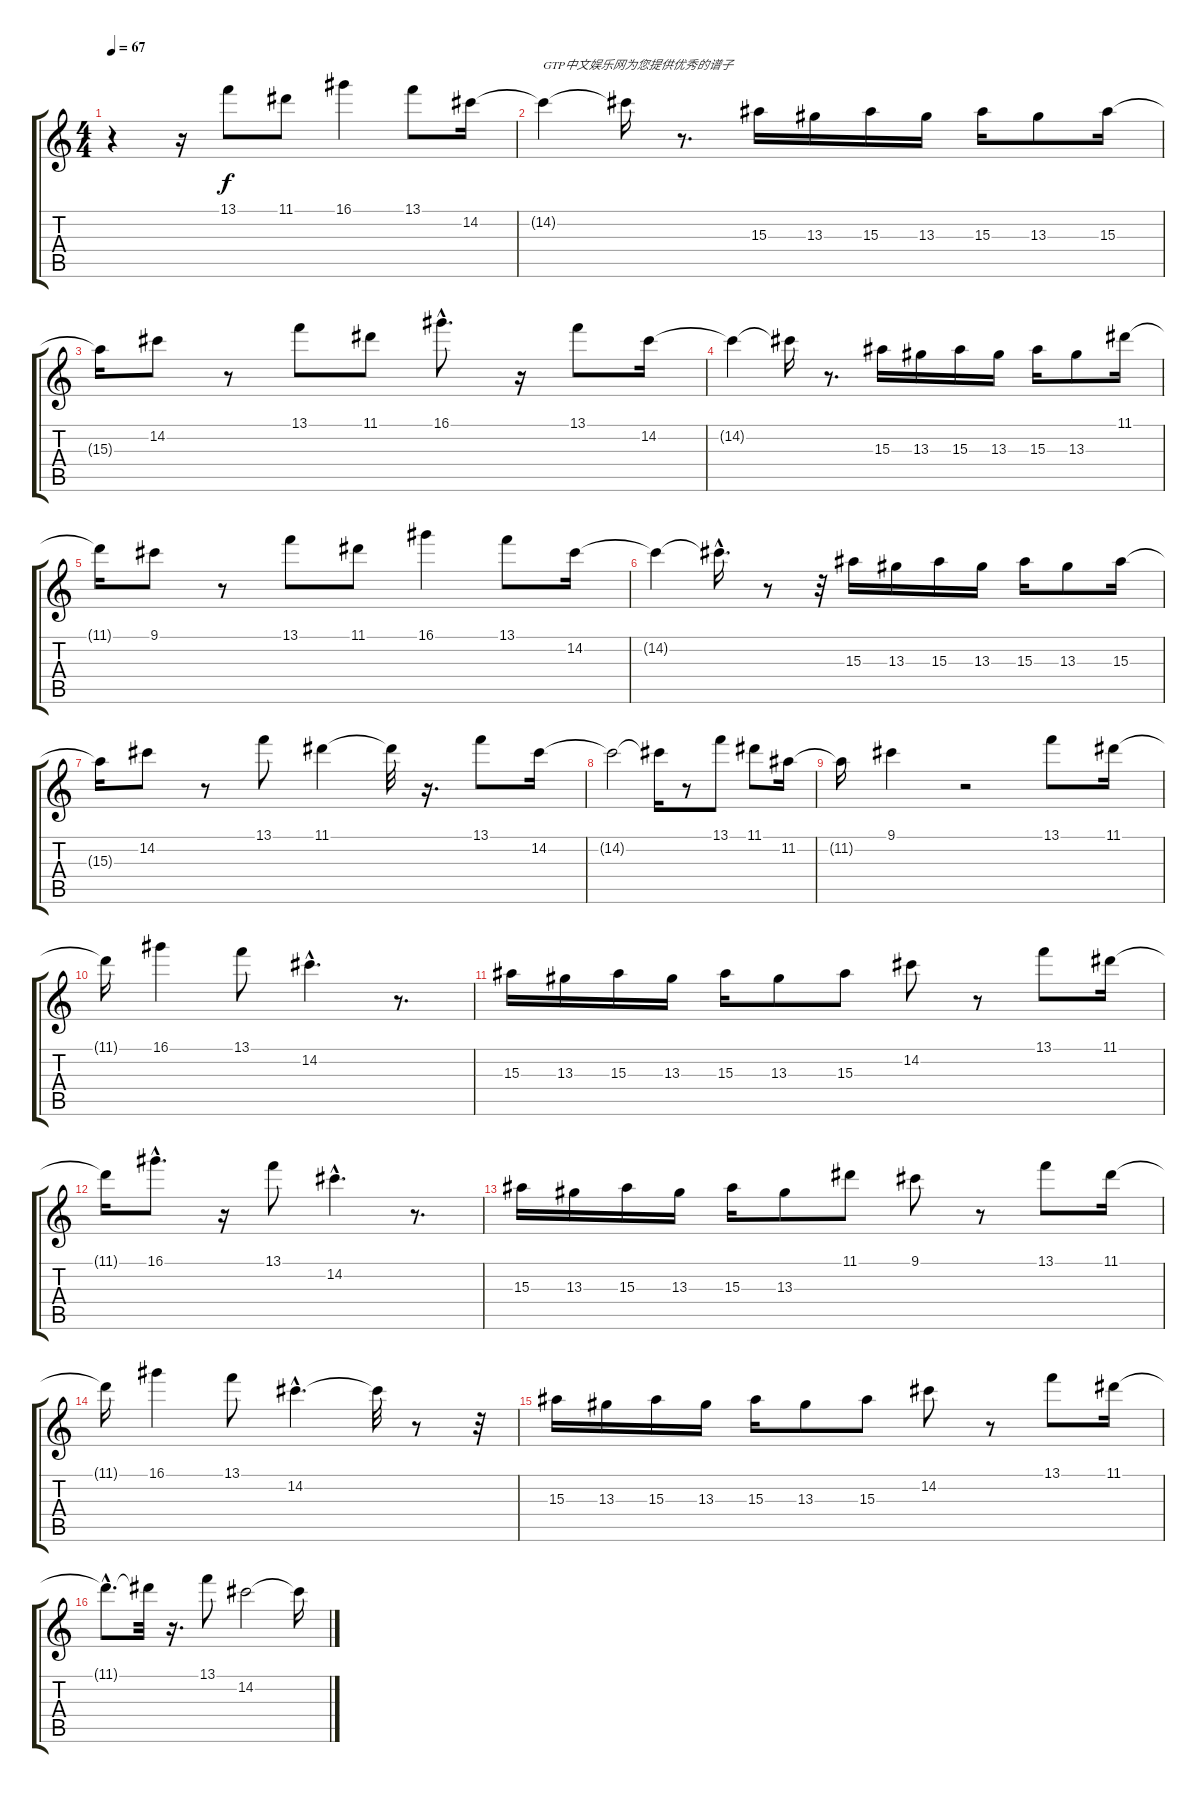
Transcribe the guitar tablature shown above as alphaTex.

\track "" {instrument overdrivenguitar}
\staff {score tabs}
\tuning (E4 B3 G3 D3 A2 E2) {hide}
\ts (4 4)
\tempo 67
\clef g2
\ks c
r.4{dy f instrument overdrivenguitar} r.16 13.1.8 11.1.8 16.1.4 13.1.8 14.2.16 |
14.2{t}.4{txt "GTP中文娱乐网为您提供优秀的谱子"} 14.2{t}.16 r.8{d} 15.3.16 13.3.16 15.3.16 13.3.16 15.3.16 13.3.8 15.3.16 |
15.3{t}.16 14.2.8 r.8 13.1.8 11.1.8 16.1{hac}.8{d} r.16 13.1.8 14.2.16 |
14.2{t}.4 14.2{t}.16 r.8{d} 15.3.16 13.3.16 15.3.16 13.3.16 15.3.16 13.3.8 11.1.16 |
11.1{t}.16 9.1.8 r.8 13.1.8 11.1.8 16.1.4 13.1.8 14.2.16 |
14.2{t}.4 14.2{hac t}.16{d} r.8 r.32 15.3.16 13.3.16 15.3.16 13.3.16 15.3.16 13.3.8 15.3.16 |
15.3{t}.16 14.2.8 r.8 13.1.8 11.1.4 11.1{t}.32 r.16{d} 13.1.8 14.2.16 |
14.2{t}.2 14.2{t}.16 r.8 13.1.8 11.1.8 11.2.16 |
11.2{t}.16 9.1.4 r.2 13.1.8 11.1.16 |
11.1{t}.16 16.1.4 13.1.8 14.2{hac}.4{d} r.8{d} |
15.3.16 13.3.16 15.3.16 13.3.16 15.3.16 13.3.8 15.3.8 14.2.8 r.8 13.1.8 11.1.16 |
11.1{t}.16 16.1{hac}.8{d} r.16 13.1.8 14.2{hac}.4{d} r.8{d} |
15.3.16 13.3.16 15.3.16 13.3.16 15.3.16 13.3.8 11.1.8 9.1.8 r.8 13.1.8 11.1.16 |
11.1{t}.16 16.1.4 13.1.8 14.2{hac}.4{d} 14.2{t}.32 r.8 r.32 |
15.3.16 13.3.16 15.3.16 13.3.16 15.3.16 13.3.8 15.3.8 14.2.8 r.8 13.1.8 11.1.16 |
11.1{hac t}.8{d} 11.1{t}.32 r.16{d} 13.1.8 14.2.2 14.2{t}.16
